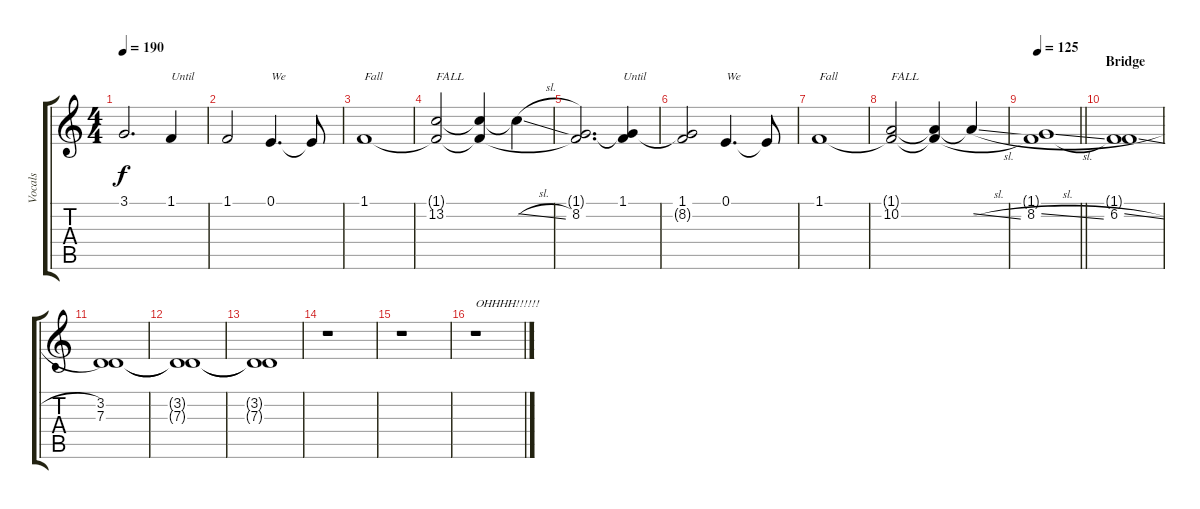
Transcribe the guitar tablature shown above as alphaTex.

\track ("Vocals" "Vocals") {instrument lead2sawtooth}
\staff {score tabs}
\tuning (E4 B3 G3 D3 A2 D2) {hide}
\ts (4 4)
\tempo 190
\clef g2
\ks c
3.1{t}.2{d dy f} 1.1.4{txt "Until"} |
1.1.2 0.1.4{d txt "We"} 0.1{t}.8 |
1.1.1{txt "Fall"} |
(1.1{t} 13.2).2{txt "FALL"} (1.1{t} 13.2{t}).4 13.2{sl t}.4 |
(1.1{t} 8.2).2{d} (1.1 8.2{t}).4{txt "Until"} |
(1.1 8.2{t}).2 0.1.4{d txt "We"} 0.1{t}.8 |
1.1.1{txt "Fall"} |
(1.1{t} 10.2).2{txt "FALL"} (1.1{t} 10.2{t}).4 10.2{sl t}.4 |
\tempo 125
\barLineRight lightlight
(1.1{t} 8.2{sl}).1 |
\section ("" "Bridge")
(1.1{t} 6.2{sl}).1 |
(3.2 7.3).1 |
(3.2{t} 7.3{t}).1 |
(3.2{t} 7.3{t}).1{volume 0} |
r.1 |
r.1 |
r.1{txt "OHHHH!!!!!!"}
